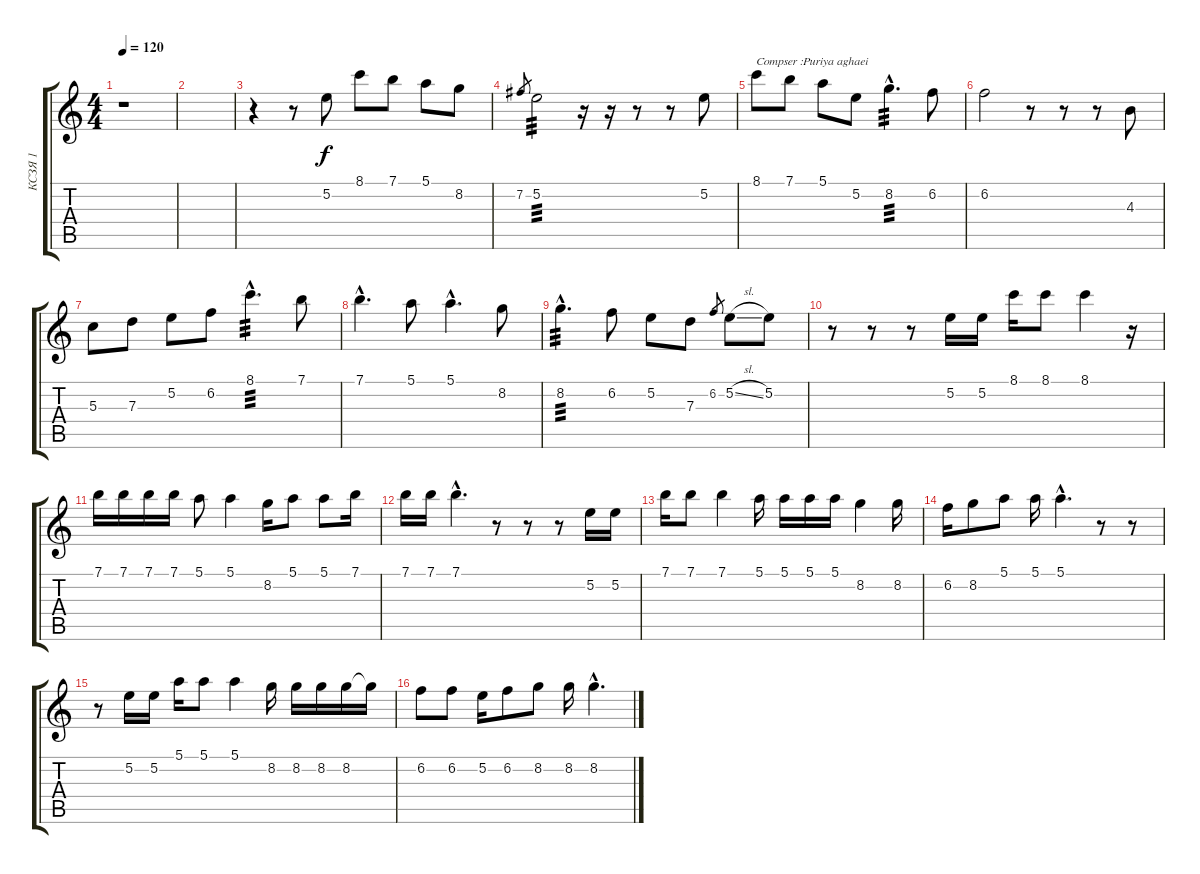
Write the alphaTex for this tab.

\track ("КСЗЯ 1" "КСЗЯ 1") {instrument acousticguitarnylon}
\staff {score tabs}
\tuning (E4 B3 G3 D3 A2 E2) {hide}
\ts (4 4)
\tempo 120
\clef g2
\ks aminor
r.1{txt "" dy f instrument acousticguitarnylon} |
|
r.4 r.8 5.2.8 8.1.8 7.1.8 5.1.8 8.2.8 |
7.2.8{gr} 5.2.2{tp 3} r.16 r.16 r.8 r.8 5.2.8 |
8.1.8{txt "Compser :Puriya aghaei"} 7.1.8 5.1.8 5.2.8 8.2{hac}.4{d tp 3} 6.2.8 |
6.2.2 r.8 r.8 r.8 4.3.8 |
5.3.8 7.3.8 5.2.8 6.2.8 8.1{hac}.4{d tp 3} 7.1.8 |
7.1{hac}.4{d} 5.1.8 5.1{hac}.4{d} 8.2.8 |
8.2{hac}.4{d tp 3} 6.2.8 5.2.8 7.3.8 6.2.8{gr} 5.2{sl}.8 5.2.8 |
r.8 r.8 r.8 5.2.16 5.2.16 8.1.16 8.1.8 8.1.4 r.16 |
7.1.16 7.1.16 7.1.16 7.1.16 5.1.8 5.1.4 8.2.16 5.1.8 5.1.8 7.1.16 |
7.1.16 7.1.16 7.1{hac}.4{d} r.8 r.8 r.8 5.2.16 5.2.16 |
7.1.16 7.1.8 7.1.4 5.1.16 5.1.16 5.1.16 5.1.16 8.2.4 8.2.16 |
6.2.16 8.2.8 5.1.8 5.1.16 5.1{hac}.4{d} r.8 r.8 |
r.8 5.2.16 5.2.16 5.1.16 5.1.8 5.1.4 8.2.16 8.2.16 8.2.16 8.2.16 8.2{t}.16 |
6.2.8 6.2.8 5.2.16 6.2.8 8.2.8 8.2.16 8.2{hac}.4{d}
